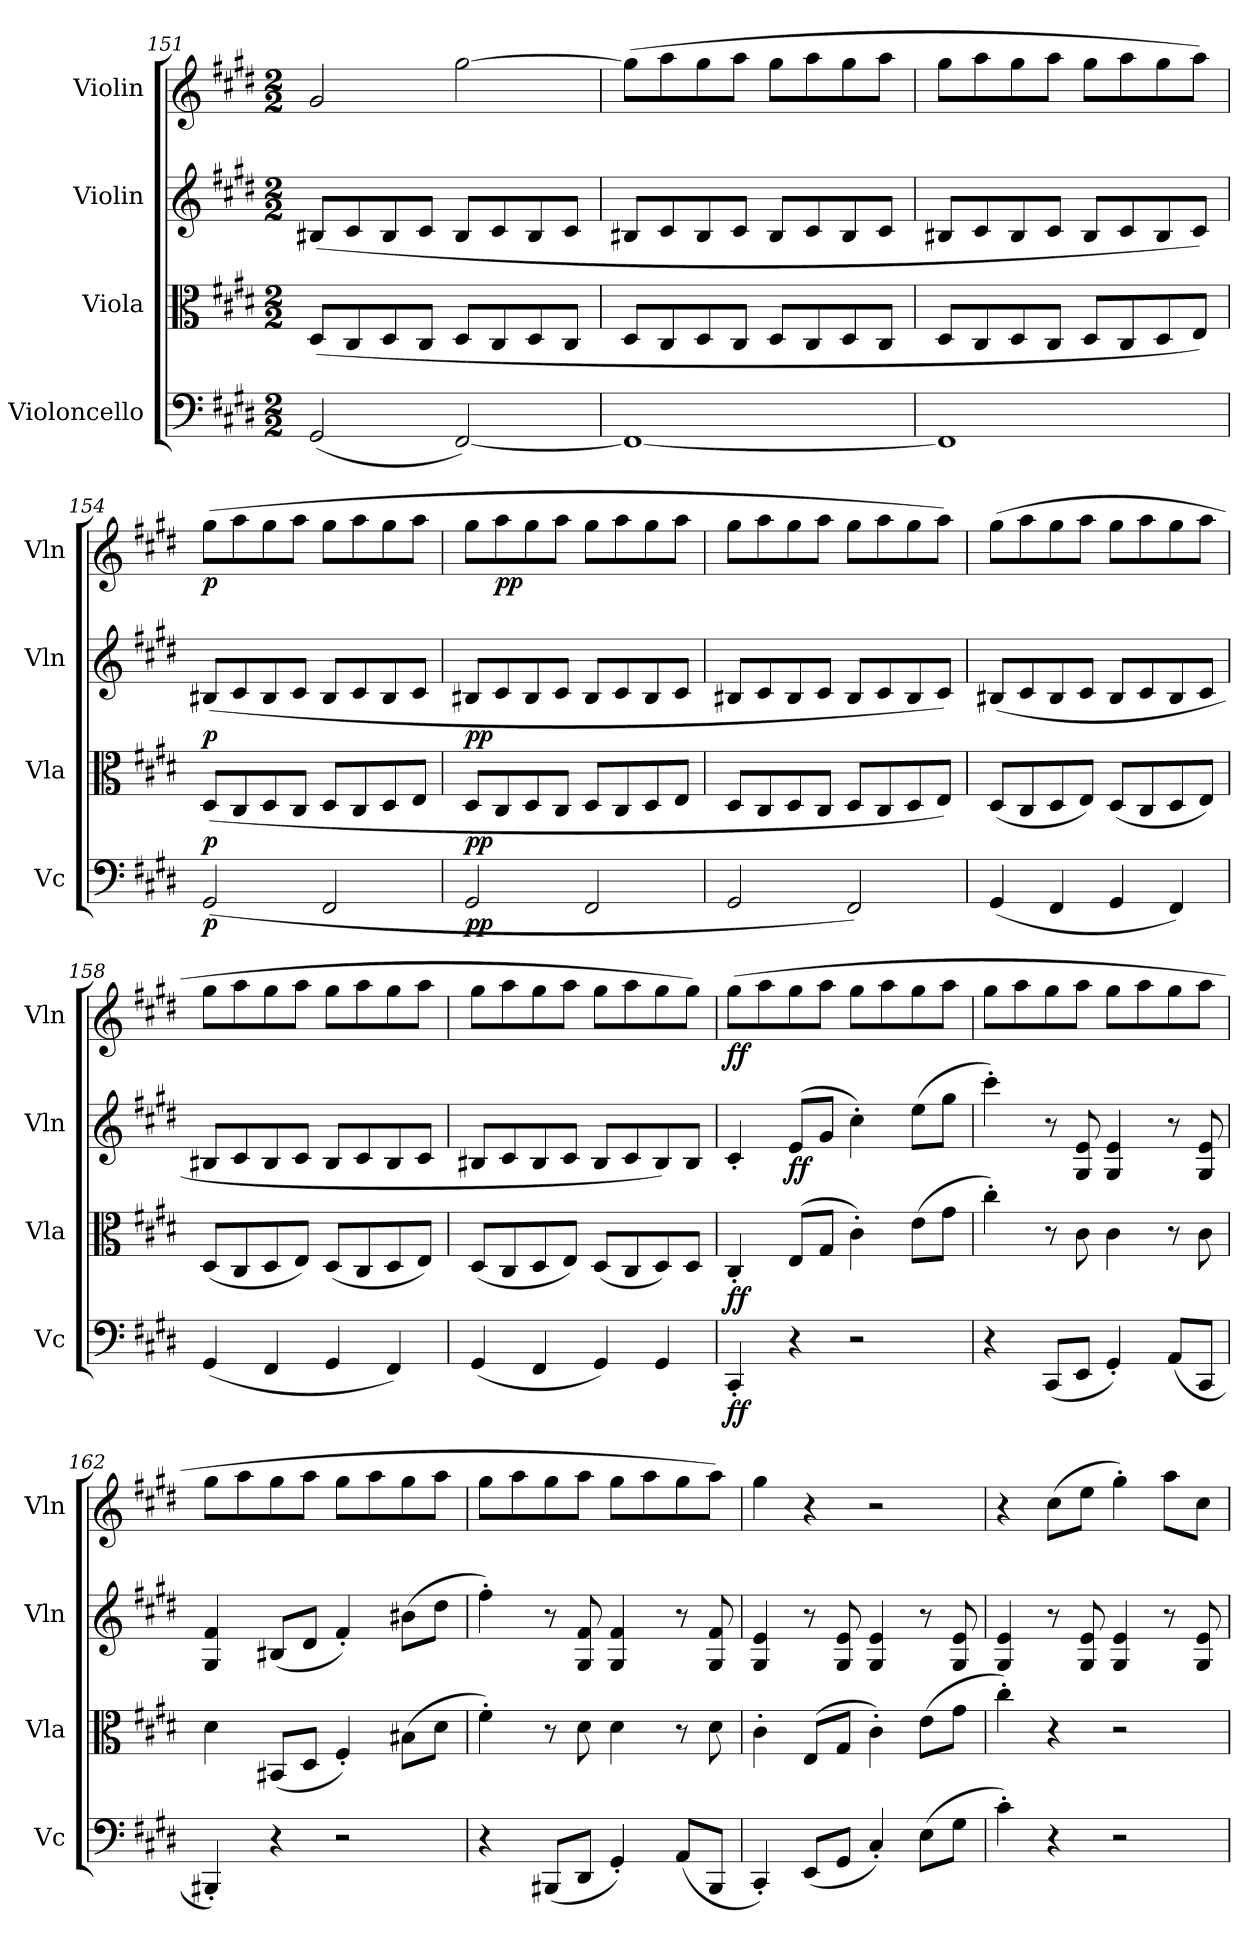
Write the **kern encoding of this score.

**kern	**dynam	**kern	**dynam	**kern	**dynam	**kern	**dynam
*part4	*part4	*part3	*part3	*part2	*part2	*part1	*part1
*staff4	*staff4	*staff3	*staff3	*staff2	*staff2	*staff1	*staff1
*I"Violoncello	*	*I"Viola	*	*I"Violin	*	*I"Violin	*
*I'Vc	*	*I'Vla	*	*I'Vln	*	*I'Vln	*
*clefF4	*	*clefC3	*	*clefG2	*	*clefG2	*
*k[f#c#g#d#]	*	*k[f#c#g#d#]	*	*k[f#c#g#d#]	*	*k[f#c#g#d#]	*
*M2/2	*	*M2/2	*	*M2/2	*	*M2/2	*
=151	=151	=151	=151	=151	=151	=151	=151
(2GG#/	.	(8D#/L	.	(8B#X/L	.	2g#/	.
.	.	8C#/	.	8c#/	.	.	.
.	.	8D#/	.	8B#/	.	.	.
.	.	8C#/J	.	8c#/J	.	.	.
[2FF#/)	.	8D#/L	.	8B#/L	.	[2gg#\	.
.	.	8C#/	.	8c#/	.	.	.
.	.	8D#/	.	8B#/	.	.	.
.	.	8C#/J	.	8c#/J	.	.	.
=152	=152	=152	=152	=152	=152	=152	=152
1FF#_	.	8D#/L	.	8B#X/L	.	(8gg#\L]	.
.	.	8C#/	.	8c#/	.	8aa\	.
.	.	8D#/	.	8B#/	.	8gg#\	.
.	.	8C#/J	.	8c#/J	.	8aa\J	.
.	.	8D#/L	.	8B#/L	.	8gg#\L	.
.	.	8C#/	.	8c#/	.	8aa\	.
.	.	8D#/	.	8B#/	.	8gg#\	.
.	.	8C#/J	.	8c#/J	.	8aa\J	.
=153	=153	=153	=153	=153	=153	=153	=153
1FF#]	.	8D#/L	.	8B#X/L	.	8gg#\L	.
.	.	8C#/	.	8c#/	.	8aa\	.
.	.	8D#/	.	8B#/	.	8gg#\	.
.	.	8C#/J	.	8c#/J	.	8aa\J	.
.	.	8D#/L	.	8B#/L	.	8gg#\L	.
.	.	8C#/	.	8c#/	.	8aa\	.
.	.	8D#/	.	8B#/	.	8gg#\	.
.	.	8E/J)	.	8c#/J)	.	8aa\J)	.
=154	=154	=154	=154	=154	=154	=154	=154
(2GG#/	p	(8D#/L	p	(8B#X/L	p	(8gg#\L	p
.	.	8C#/	.	8c#/	.	8aa\	.
.	.	8D#/	.	8B#/	.	8gg#\	.
.	.	8C#/J	.	8c#/J	.	8aa\J	.
2FF#/	.	8D#/L	.	8B#/L	.	8gg#\L	.
.	.	8C#/	.	8c#/	.	8aa\	.
.	.	8D#/	.	8B#/	.	8gg#\	.
.	.	8E/J	.	8c#/J	.	8aa\J	.
=155	=155	=155	=155	=155	=155	=155	=155
2GG#/	pp	8D#/L	pp	8B#X/L	pp	8gg#\L	.
.	.	8C#/	.	8c#/	.	8aa\	pp
.	.	8D#/	.	8B#/	.	8gg#\	.
.	.	8C#/J	.	8c#/J	.	8aa\J	.
2FF#/	.	8D#/L	.	8B#/L	.	8gg#\L	.
.	.	8C#/	.	8c#/	.	8aa\	.
.	.	8D#/	.	8B#/	.	8gg#\	.
.	.	8E/J	.	8c#/J	.	8aa\J	.
=156	=156	=156	=156	=156	=156	=156	=156
2GG#/	.	8D#/L	.	8B#X/L	.	8gg#\L	.
.	.	8C#/	.	8c#/	.	8aa\	.
.	.	8D#/	.	8B#/	.	8gg#\	.
.	.	8C#/J	.	8c#/J	.	8aa\J	.
2FF#/)	.	8D#/L	.	8B#/L	.	8gg#\L	.
.	.	8C#/	.	8c#/	.	8aa\	.
.	.	8D#/	.	8B#/	.	8gg#\	.
.	.	8E/J)	.	8c#/J)	.	8aa\J)	.
=157	=157	=157	=157	=157	=157	=157	=157
(4GG#/	.	(8D#/L	.	(8B#X/L	.	(8gg#\L	.
.	.	8C#/	.	8c#/	.	8aa\	.
4FF#/	.	8D#/	.	8B#/	.	8gg#\	.
.	.	8E/J)	.	8c#/J	.	8aa\J	.
4GG#/	.	(8D#/L	.	8B#/L	.	8gg#\L	.
.	.	8C#/	.	8c#/	.	8aa\	.
4FF#/)	.	8D#/	.	8B#/	.	8gg#\	.
.	.	8E/J)	.	8c#/J	.	8aa\J	.
=158	=158	=158	=158	=158	=158	=158	=158
(4GG#/	.	(8D#/L	.	8B#X/L	.	8gg#\L	.
.	.	8C#/	.	8c#/	.	8aa\	.
4FF#/	.	8D#/	.	8B#/	.	8gg#\	.
.	.	8E/J)	.	8c#/J	.	8aa\J	.
4GG#/	.	(8D#/L	.	8B#/L	.	8gg#\L	.
.	.	8C#/	.	8c#/	.	8aa\	.
4FF#/)	.	8D#/	.	8B#/	.	8gg#\	.
.	.	8E/J)	.	8c#/J	.	8aa\J	.
=159	=159	=159	=159	=159	=159	=159	=159
(4GG#/	.	(8D#/L	.	8B#X/L	.	8gg#\L	.
.	.	8C#/	.	8c#/	.	8aa\	.
4FF#/	.	8D#/	.	8B#/	.	8gg#\	.
.	.	8E/J)	.	8c#/J	.	8aa\J	.
4GG#/)	.	(8D#/L	.	8B#/L	.	8gg#\L	.
.	.	8C#/	.	8c#/	.	8aa\	.
4GG#/	.	8D#/)	.	8B#/)	.	8gg#\	.
.	.	8D#/J	.	8B#/J	.	8gg#\J)	.
=160	=160	=160	=160	=160	=160	=160	=160
4CC#'/	ff	4C#'/	ff	4c#'/	.	(8gg#\L	ff
.	.	.	.	.	.	8aa\	.
4r	.	(8E/L	.	(8e/L	ff	8gg#\	.
.	.	8G#/J	.	8g#/J	.	8aa\J	.
2r	.	4c#'\)	.	4cc#'\)	.	8gg#\L	.
.	.	.	.	.	.	8aa\	.
.	.	(8e\L	.	(8ee\L	.	8gg#\	.
.	.	8g#\J	.	8gg#\J	.	8aa\J	.
=161	=161	=161	=161	=161	=161	=161	=161
4r	.	4cc#'\)	.	4ccc#'\)	.	8gg#\L	.
.	.	.	.	.	.	8aa\	.
(8CC#/L	.	8r	.	8r	.	8gg#\	.
8EE/J	.	8c#\	.	8G#/ 8e/	.	8aa\J	.
4GG#'/)	.	4c#\	.	4G#/ 4e/	.	8gg#\L	.
.	.	.	.	.	.	8aa\	.
(8AA/L	.	8r	.	8r	.	8gg#\	.
8CC#/J	.	8c#\	.	8G#/ 8e/	.	8aa\J	.
=162	=162	=162	=162	=162	=162	=162	=162
4BBB#X'/)	.	4d#\	.	4G#/ 4f#/	.	8gg#\L	.
.	.	.	.	.	.	8aa\	.
4r	.	(8BB#X/L	.	(8B#X/L	.	8gg#\	.
.	.	8D#/J	.	8d#/J	.	8aa\J	.
2r	.	4F#'/)	.	4f#'/)	.	8gg#\L	.
.	.	.	.	.	.	8aa\	.
.	.	(8B#X\L	.	(8b#X\L	.	8gg#\	.
.	.	8d#\J	.	8dd#\J	.	8aa\J	.
=163	=163	=163	=163	=163	=163	=163	=163
4r	.	4f#'\)	.	4ff#'\)	.	8gg#\L	.
.	.	.	.	.	.	8aa\	.
(8BBB#X/L	.	8r	.	8r	.	8gg#\	.
8DD#/J	.	8d#\	.	8G#/ 8f#/	.	8aa\J	.
4GG#'/)	.	4d#\	.	4G#/ 4f#/	.	8gg#\L	.
.	.	.	.	.	.	8aa\	.
(8AA/L	.	8r	.	8r	.	8gg#\	.
8BBB#/J	.	8d#\	.	8G#/ 8f#/	.	8aa\J)	.
=164	=164	=164	=164	=164	=164	=164	=164
4CC#'/)	.	4c#'\	.	4G#/ 4e/	.	4gg#\	.
(8EE/L	.	(8E/L	.	8r	.	4r	.
8GG#/J	.	8G#/J	.	8G#/ 8e/	.	.	.
4C#'/)	.	4c#'\)	.	4G#/ 4e/	.	2r	.
(8E\L	.	(8e\L	.	8r	.	.	.
8G#\J	.	8g#\J	.	8G#/ 8e/	.	.	.
=165	=165	=165	=165	=165	=165	=165	=165
4c#'\)	.	4cc#'\)	.	4G#/ 4e/	.	4r	.
4r	.	4r	.	8r	.	(8cc#\L	.
.	.	.	.	8G#/ 8e/	.	8ee\J	.
2r	.	2r	.	4G#/ 4e/	.	4gg#'\)	.
.	.	.	.	8r	.	8aa\L	.
.	.	.	.	8G#/ 8e/	.	8cc#\J	.
=	=	=	=	=	=	=	=
*-	*-	*-	*-	*-	*-	*-	*-
